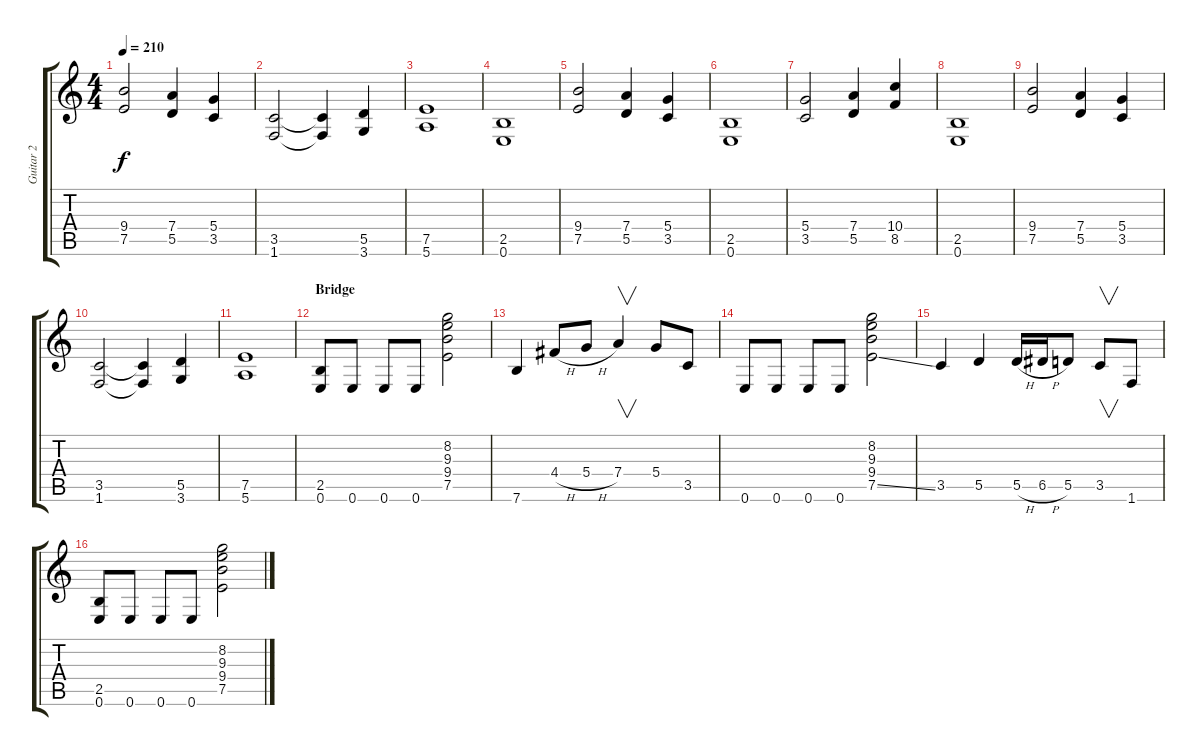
\track ("Guitar 2" "Guitar 2") {instrument overdrivenguitar}
\staff {score tabs}
\tuning (E4 B3 G3 D3 A2 E2) {hide}
\ts (4 4)
\tempo 210
\clef g2
\ks c
(9.4 7.5).2{dy f} (7.4 5.5).4 (5.4 3.5).4 |
(3.5 1.6).2 (3.5{t} 1.6{t}).4 (5.5 3.6).4 |
(7.5 5.6).1 |
(2.5 0.6).1 |
(9.4 7.5).2 (7.4 5.5).4 (5.4 3.5).4 |
(2.5 0.6).1 |
(5.4 3.5).2 (7.4 5.5).4 (10.4 8.5).4 |
(2.5 0.6).1 |
(9.4 7.5).2 (7.4 5.5).4 (5.4 3.5).4 |
(3.5 1.6).2 (3.5{t} 1.6{t}).4 (5.5 3.6).4 |
(7.5 5.6).1 |
\section ("" "Bridge")
(2.5 0.6).8 0.6.8 0.6.8 0.6.8 (8.2 9.3 9.4 7.5).2 |
7.6.4 4.4{h}.8 5.4{h}.8 7.4.4{v} 5.4.8 3.5.8 |
0.6.8 0.6.8 0.6.8 0.6.8 (8.2 9.3 9.4 7.5{ss}).2 |
3.5.4 5.5.4 5.5{h}.16 6.5{h}.16 5.5.8 3.5.8{v} 1.6.8 |
(2.5 0.6).8 0.6.8 0.6.8 0.6.8 (8.2 9.3 9.4 7.5).2
